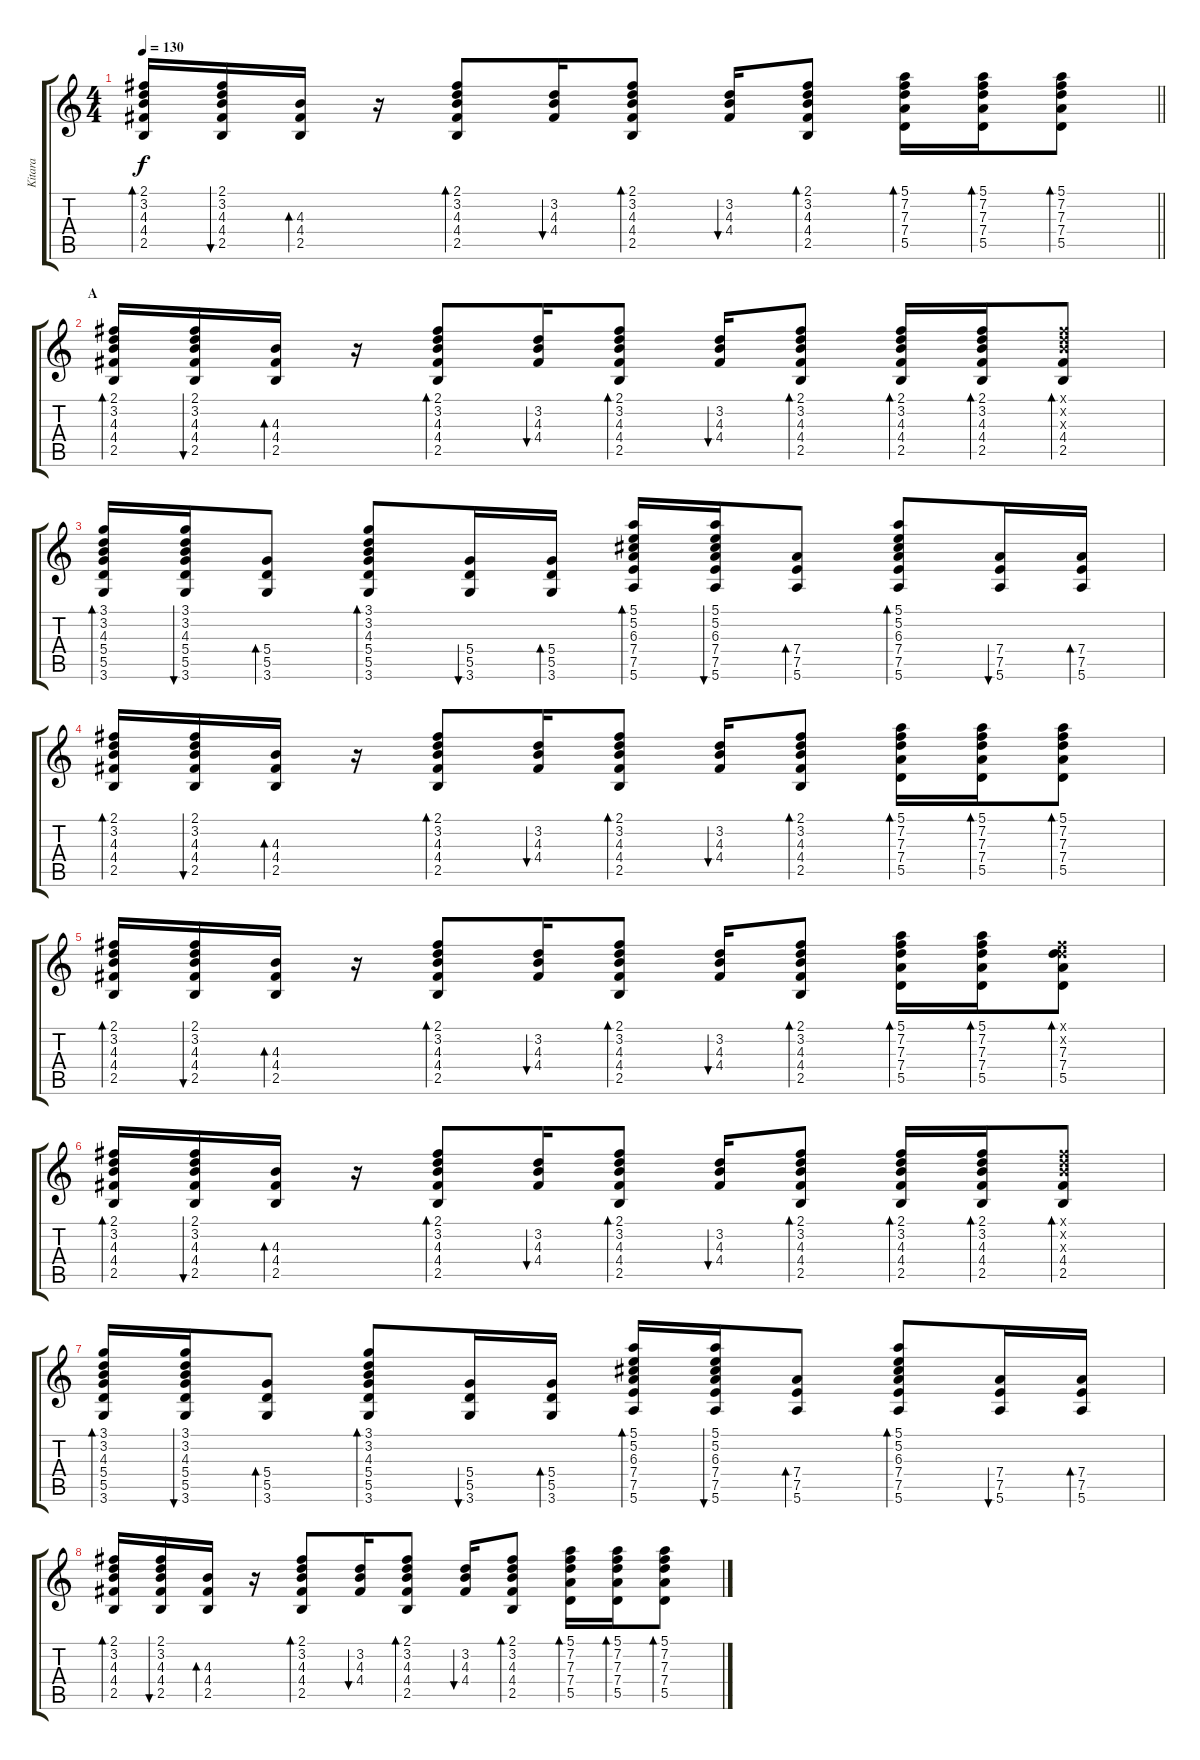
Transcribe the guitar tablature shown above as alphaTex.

\track ("Kitara" "Kitara") {instrument electricguitarclean}
\staff {score tabs}
\tuning (E4 B3 G3 D3 A2 E2) {hide}
\ts (4 4)
\tempo 130
\clef g2
\barLineRight lightlight
\ks c
(2.1 3.2 4.3 4.4 2.5).16{bd 60 dy f} (2.1 3.2 4.3 4.4 2.5).16{bu 60} (4.3 4.4 2.5).16{bd 60} r.16 (2.1 3.2 4.3 4.4 2.5).8{bd 60} (3.2 4.3 4.4).16{bu 60} (2.1 3.2 4.3 4.4 2.5).8{bd 60} (3.2 4.3 4.4).16{bu 60} (2.1 3.2 4.3 4.4 2.5).8{bd 60} (5.1 7.2 7.3 7.4 5.5).16{bd 60} (5.1 7.2 7.3 7.4 5.5).16{bd 60} (5.1 7.2 7.3 7.4 5.5).8{bd 60} |
\section ("" "A")
(2.1 3.2 4.3 4.4 2.5).16{bd 60} (2.1 3.2 4.3 4.4 2.5).16{bu 60} (4.3 4.4 2.5).16{bd 60} r.16 (2.1 3.2 4.3 4.4 2.5).8{bd 60} (3.2 4.3 4.4).16{bu 60} (2.1 3.2 4.3 4.4 2.5).8{bd 60} (3.2 4.3 4.4).16{bu 60} (2.1 3.2 4.3 4.4 2.5).8{bd 60} (2.1 3.2 4.3 4.4 2.5).16{bd 60} (2.1 3.2 4.3 4.4 2.5).16{bd 60} (2.1{x} 3.2{x} 4.3{x} 4.4 2.5).8{bd 60} |
(3.1 3.2 4.3 5.4 5.5 3.6).16{bd 60} (3.1 3.2 4.3 5.4 5.5 3.6).16{bu 60} (5.4 5.5 3.6).8{bd 60} (3.1 3.2 4.3 5.4 5.5 3.6).8{bd 60} (5.4 5.5 3.6).16{bu 60} (5.4 5.5 3.6).16{bd 60} (5.1 5.2 6.3 7.4 7.5 5.6).16{bd 60} (5.1 5.2 6.3 7.4 7.5 5.6).16{bu 60} (7.4 7.5 5.6).8{bd 60} (5.1 5.2 6.3 7.4 7.5 5.6).8{bd 60} (7.4 7.5 5.6).16{bu 60} (7.4 7.5 5.6).16{bd 60} |
(2.1 3.2 4.3 4.4 2.5).16{bd 60} (2.1 3.2 4.3 4.4 2.5).16{bu 60} (4.3 4.4 2.5).16{bd 60} r.16 (2.1 3.2 4.3 4.4 2.5).8{bd 60} (3.2 4.3 4.4).16{bu 60} (2.1 3.2 4.3 4.4 2.5).8{bd 60} (3.2 4.3 4.4).16{bu 60} (2.1 3.2 4.3 4.4 2.5).8{bd 60} (5.1 7.2 7.3 7.4 5.5).16{bd 60} (5.1 7.2 7.3 7.4 5.5).16{bd 60} (5.1 7.2 7.3 7.4 5.5).8{bd 60} |
(2.1 3.2 4.3 4.4 2.5).16{bd 60} (2.1 3.2 4.3 4.4 2.5).16{bu 60} (4.3 4.4 2.5).16{bd 60} r.16 (2.1 3.2 4.3 4.4 2.5).8{bd 60} (3.2 4.3 4.4).16{bu 60} (2.1 3.2 4.3 4.4 2.5).8{bd 60} (3.2 4.3 4.4).16{bu 60} (2.1 3.2 4.3 4.4 2.5).8{bd 60} (5.1 7.2 7.3 7.4 5.5).16{bd 60} (5.1 7.2 7.3 7.4 5.5).16{bd 60} (2.1{x} 3.2{x} 7.3 7.4 5.5).8{bd 60} |
(2.1 3.2 4.3 4.4 2.5).16{bd 60} (2.1 3.2 4.3 4.4 2.5).16{bu 60} (4.3 4.4 2.5).16{bd 60} r.16 (2.1 3.2 4.3 4.4 2.5).8{bd 60} (3.2 4.3 4.4).16{bu 60} (2.1 3.2 4.3 4.4 2.5).8{bd 60} (3.2 4.3 4.4).16{bu 60} (2.1 3.2 4.3 4.4 2.5).8{bd 60} (2.1 3.2 4.3 4.4 2.5).16{bd 60} (2.1 3.2 4.3 4.4 2.5).16{bd 60} (2.1{x} 3.2{x} 4.3{x} 4.4 2.5).8{bd 60} |
(3.1 3.2 4.3 5.4 5.5 3.6).16{bd 60} (3.1 3.2 4.3 5.4 5.5 3.6).16{bu 60} (5.4 5.5 3.6).8{bd 60} (3.1 3.2 4.3 5.4 5.5 3.6).8{bd 60} (5.4 5.5 3.6).16{bu 60} (5.4 5.5 3.6).16{bd 60} (5.1 5.2 6.3 7.4 7.5 5.6).16{bd 60} (5.1 5.2 6.3 7.4 7.5 5.6).16{bu 60} (7.4 7.5 5.6).8{bd 60} (5.1 5.2 6.3 7.4 7.5 5.6).8{bd 60} (7.4 7.5 5.6).16{bu 60} (7.4 7.5 5.6).16{bd 60} |
(2.1 3.2 4.3 4.4 2.5).16{bd 60} (2.1 3.2 4.3 4.4 2.5).16{bu 60} (4.3 4.4 2.5).16{bd 60} r.16 (2.1 3.2 4.3 4.4 2.5).8{bd 60} (3.2 4.3 4.4).16{bu 60} (2.1 3.2 4.3 4.4 2.5).8{bd 60} (3.2 4.3 4.4).16{bu 60} (2.1 3.2 4.3 4.4 2.5).8{bd 60} (5.1 7.2 7.3 7.4 5.5).16{bd 60} (5.1 7.2 7.3 7.4 5.5).16{bd 60} (5.1 7.2 7.3 7.4 5.5).8{bd 60}
